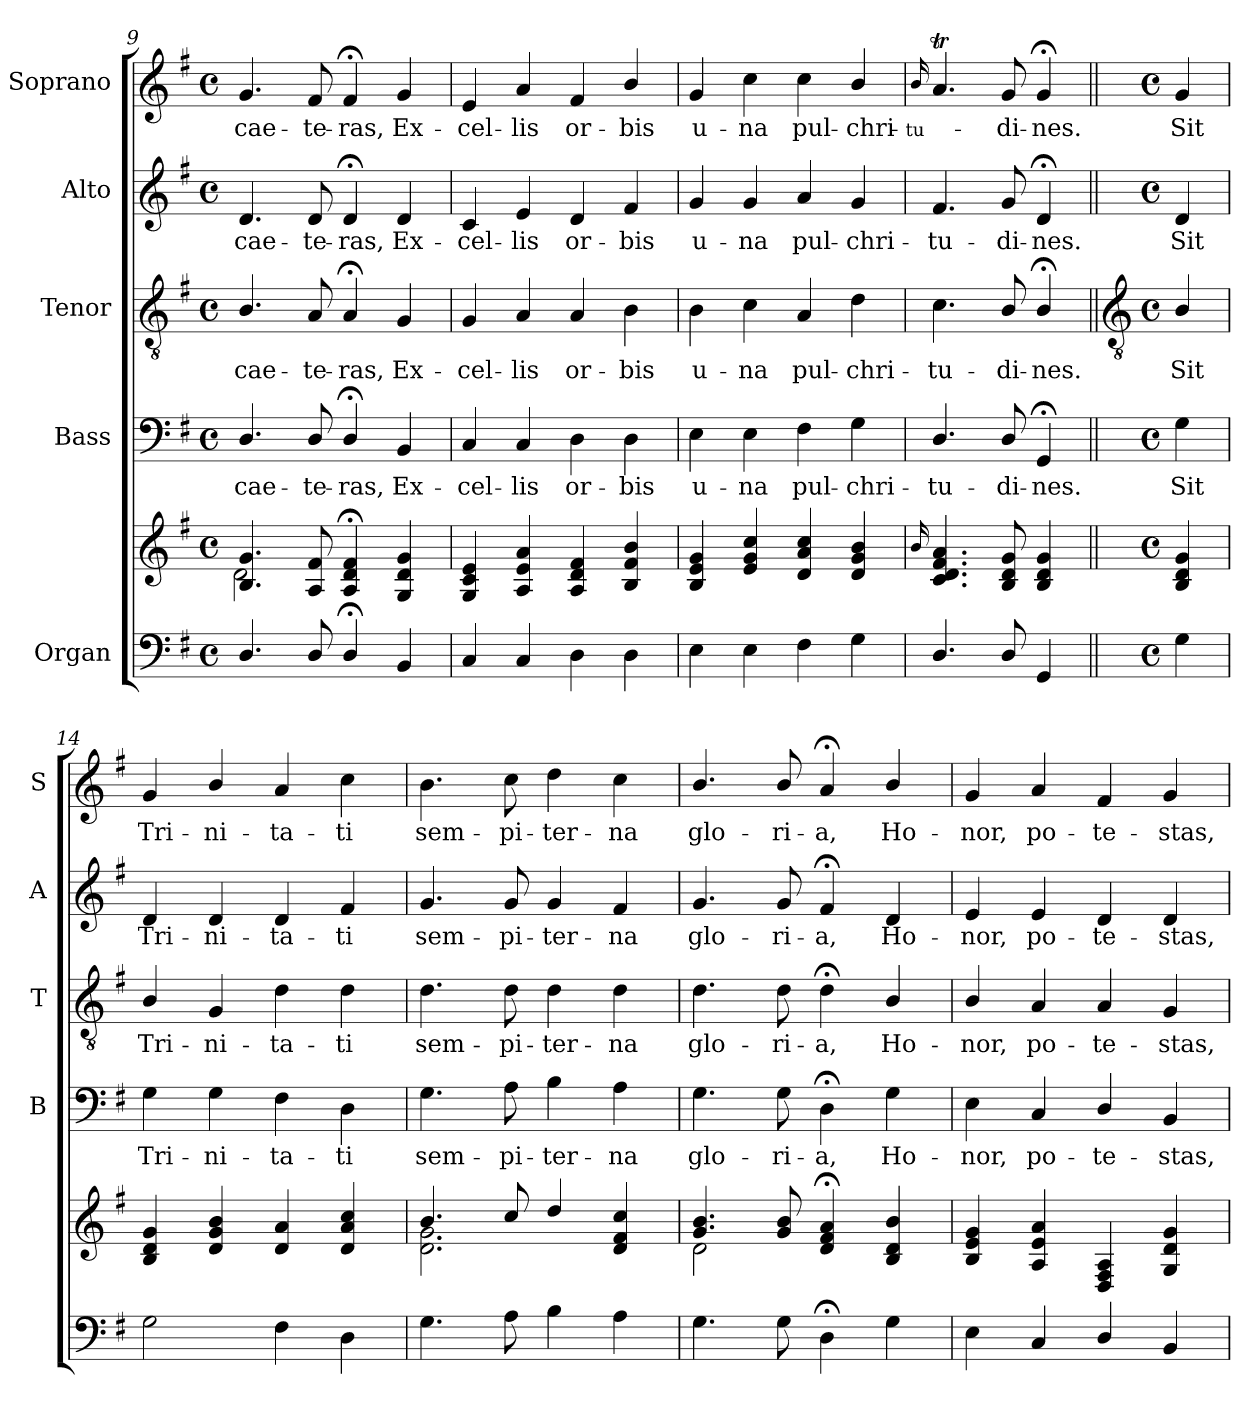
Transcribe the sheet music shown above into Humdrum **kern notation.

**kern	**kern	**kern	**text	**kern	**text	**kern	**text	**kern	**text
*part5	*part5	*part4	*part4	*part3	*part3	*part2	*part2	*part1	*part1
*staff6	*staff5	*staff4	*staff4	*staff3	*staff3	*staff2	*staff2	*staff1	*staff1
*I"Organ	*	*I"Bass	*	*I"Tenor	*	*I"Alto	*	*I"Soprano	*
*	*	*I'B	*	*I'T	*	*I'A	*	*I'S	*
*clefF4	*clefG2	*clefF4	*	*clefGv2	*	*clefG2	*	*clefG2	*
*k[f#]	*k[f#]	*k[f#]	*	*k[f#]	*	*k[f#]	*	*k[f#]	*
*G:	*G:	*G:	*	*G:	*	*G:	*	*G:	*
*M4/4	*M4/4	*M4/4	*	*M4/4	*	*M4/4	*	*M4/4	*
*met(c)	*met(c)	*met(c)	*	*met(c)	*	*met(c)	*	*met(c)	*
=9	=9	=9	=9	=9	=9	=9	=9	=9	=9
*	*^	*	*	*	*	*	*	*	*
!	!	!	!	!LO:LY:b	!	!LO:LY:b	!	!LO:LY:b	!	!LO:LY:b
4.D/	4.B/ 4.g/	2d\	4.D/	cae-	4.B/	cae-	4.d	cae-	4.g	cae-
!	!	!	!	!LO:LY:b	!	!LO:LY:b	!	!LO:LY:b	!	!LO:LY:b
8D/	8A/ 8f#/	.	8D/	-te-	8A	-te-	8d	-te-	8f#	-te-
!	!	!	!	!LO:LY:b	!	!LO:LY:b	!	!LO:LY:b	!	!LO:LY:b
4D;/	4A/;< 4d/;< 4f#/;<	2ryy	4D;</	-ras,	4A;<	-ras,	4d;<	-ras,	4f#;<	-ras,
!	!	!	!	!LO:LY:b	!	!LO:LY:b	!	!LO:LY:b	!	!LO:LY:b
4BB	4G/ 4d/ 4g/	.	4BB	Ex-	4G	Ex-	4d	Ex-	4g	Ex-
=10	=10	=10	=10	=10	=10	=10	=10	=10	=10	=10
!	!	!	!	!LO:LY:b	!	!LO:LY:b	!	!LO:LY:b	!	!LO:LY:b
4C	4G/ 4c/ 4e/	1ryy	4C	-cel-	4G	-cel-	4c	-cel-	4e	-cel-
!	!	!	!	!LO:LY:b	!	!LO:LY:b	!	!LO:LY:b	!	!LO:LY:b
4C	4A/ 4e/ 4a/	.	4C	-lis	4A	-lis	4e	-lis	4a	-lis
!	!	!	!	!LO:LY:b	!	!LO:LY:b	!	!LO:LY:b	!	!LO:LY:b
4D	4A/ 4d/ 4f#/	.	4D	or-	4A	or-	4d	or-	4f#	or-
!	!	!	!	!LO:LY:b	!	!LO:LY:b	!	!LO:LY:b	!	!LO:LY:b
4D	4B/ 4f#/ 4b/	.	4D	-bis	4B	-bis	4f#	-bis	4b/	-bis
=11	=11	=11	=11	=11	=11	=11	=11	=11	=11	=11
!	!	!	!	!LO:LY:b	!	!LO:LY:b	!	!LO:LY:b	!	!LO:LY:b
4E	4B/ 4e/ 4g/	1ryy	4E	u-	4B	u-	4g	u-	4g	u-
!	!	!	!	!LO:LY:b	!	!LO:LY:b	!	!LO:LY:b	!	!LO:LY:b
4E	4e/ 4g/ 4cc/	.	4E	-na	4c	-na	4g	-na	4cc	-na
!	!	!	!	!LO:LY:b	!	!LO:LY:b	!	!LO:LY:b	!	!LO:LY:b
4F#	4d/ 4a/ 4cc/	.	4F#	pul-	4A	pul-	4a	pul-	4cc	pul-
!	!	!	!	!LO:LY:b	!	!LO:LY:b	!	!LO:LY:b	!	!LO:LY:b
4G	4d/ 4g/ 4b/	.	4G	-chri-	4d	-chri-	4g	-chri-	4b/	-chri-
=12	=12	=12	=12	=12	=12	=12	=12	=12	=12	=12
!	!	!	!	!	!	!	!	!	!	!LO:LY:b
.	16qqb/	.	.	.	.	.	.	.	16qqb/	-tu-
!	!	!	!	!LO:LY:b	!	!LO:LY:b	!	!LO:LY:b	!	!
4.D/	4.c/ 4.d/ 4.f#/ 4.a/	2.ryy	4.D/	-tu-	4.c	-tu-	4.f#	-tu-	4.aT	.
!	!	!	!	!LO:LY:b	!	!LO:LY:b	!	!LO:LY:b	!	!LO:LY:b
8D/	8B/ 8d/ 8g/	.	8D/	-di-	8B/	-di-	8g	-di-	8g	di-
!	!	!	!	!LO:LY:b	!	!LO:LY:b	!	!LO:LY:b	!	!LO:LY:b
4GG	4B/ 4d/ 4g/	.	4GG;<	-nes.	4B;</	-nes.	4d;<	-nes.	4g;<	-nes.
!!LO:LB:g=z
=13||	=13||	=13||	=13||	=13||	=13||	=13||	=13||	=13||	=13||	=13||
*	*	*	*	*	*clefGv2	*	*	*	*	*
*M4/4	*M4/4	*	*M4/4	*	*M4/4	*	*M4/4	*	*M4/4	*
*met(c)	*met(c)	*	*met(c)	*	*met(c)	*	*met(c)	*	*met(c)	*
!	!	!	!	!LO:LY:b	!	!LO:LY:b	!	!LO:LY:b	!	!LO:LY:b
4G	4B/ 4d/ 4g/	4ryy	4G	Sit	4B/	Sit	4d	Sit	4g	Sit
=14	=14	=14	=14	=14	=14	=14	=14	=14	=14	=14
!	!	!	!	!LO:LY:b	!	!LO:LY:b	!	!LO:LY:b	!	!LO:LY:b
2G	4B/ 4d/ 4g/	1ryy	4G	Tri-	4B/	Tri-	4d	Tri-	4g	Tri-
!	!	!	!	!LO:LY:b	!	!LO:LY:b	!	!LO:LY:b	!	!LO:LY:b
.	4d/ 4g/ 4b/	.	4G	-ni-	4G	-ni-	4d	-ni-	4b/	-ni-
!	!	!	!	!LO:LY:b	!	!LO:LY:b	!	!LO:LY:b	!	!LO:LY:b
4F#	4d/ 4a/	.	4F#	-ta-	4d	-ta-	4d	-ta-	4a	-ta-
!	!	!	!	!LO:LY:b	!	!LO:LY:b	!	!LO:LY:b	!	!LO:LY:b
4D	4d/ 4a/ 4cc/	.	4D	-ti	4d	-ti	4f#	-ti	4cc	-ti
=15	=15	=15	=15	=15	=15	=15	=15	=15	=15	=15
!	!	!	!	!LO:LY:b	!	!LO:LY:b	!	!LO:LY:b	!	!LO:LY:b
4.G	4.b/	2.d\ 2.g\	4.G	sem-	4.d	sem-	4.g	sem-	4.b	sem-
!	!	!	!	!LO:LY:b	!	!LO:LY:b	!	!LO:LY:b	!	!LO:LY:b
8A	8cc/	.	8A	-pi-	8d	-pi-	8g	-pi-	8cc	-pi-
!	!	!	!	!LO:LY:b	!	!LO:LY:b	!	!LO:LY:b	!	!LO:LY:b
4B	4dd/	.	4B	-ter-	4d	-ter-	4g	-ter-	4dd	-ter-
!	!	!	!	!LO:LY:b	!	!LO:LY:b	!	!LO:LY:b	!	!LO:LY:b
4A	4d/ 4f#/ 4cc/	4ryy	4A	-na	4d	-na	4f#	-na	4cc	-na
=16	=16	=16	=16	=16	=16	=16	=16	=16	=16	=16
!	!	!	!	!LO:LY:b	!	!LO:LY:b	!	!LO:LY:b	!	!LO:LY:b
4.G	4.g/ 4.b/	2d\	4.G	glo-	4.d	glo-	4.g	glo-	4.b/	glo-
!	!	!	!	!LO:LY:b	!	!LO:LY:b	!	!LO:LY:b	!	!LO:LY:b
8G	8g/ 8b/	.	8G	-ri-	8d	-ri-	8g	-ri-	8b/	-ri-
!	!	!	!	!LO:LY:b	!	!LO:LY:b	!	!LO:LY:b	!	!LO:LY:b
4D;	4d/;< 4f#/;< 4a/;<	2ryy	4D;<	-a,	4d;<	-a,	4f#;<	-a,	4a;<	-a,
!	!	!	!	!LO:LY:b	!	!LO:LY:b	!	!LO:LY:b	!	!LO:LY:b
4G	4B/ 4d/ 4b/	.	4G	Ho-	4B/	Ho-	4d	Ho-	4b/	Ho-
=17	=17	=17	=17	=17	=17	=17	=17	=17	=17	=17
!	!	!	!	!LO:LY:b	!	!LO:LY:b	!	!LO:LY:b	!	!LO:LY:b
4E	4B/ 4e/ 4g/	1ryy	4E	-nor,	4B/	-nor,	4e	-nor,	4g	-nor,
!	!	!	!	!LO:LY:b	!	!LO:LY:b	!	!LO:LY:b	!	!LO:LY:b
4C	4A/ 4e/ 4a/	.	4C	po-	4A	po-	4e	po-	4a	po-
!	!	!	!	!LO:LY:b	!	!LO:LY:b	!	!LO:LY:b	!	!LO:LY:b
4D/	4D/ 4F#/ 4A/	.	4D/	-te-	4A	-te-	4d	-te-	4f#	-te-
!	!	!	!	!LO:LY:b	!	!LO:LY:b	!	!LO:LY:b	!	!LO:LY:b
4BB	4G/ 4d/ 4g/	.	4BB	-stas,	4G	-stas,	4d	-stas,	4g	-stas,
*	*v	*v	*	*	*	*	*	*	*	*
=	=	=	=	=	=	=	=	=	=
*-	*-	*-	*-	*-	*-	*-	*-	*-	*-
